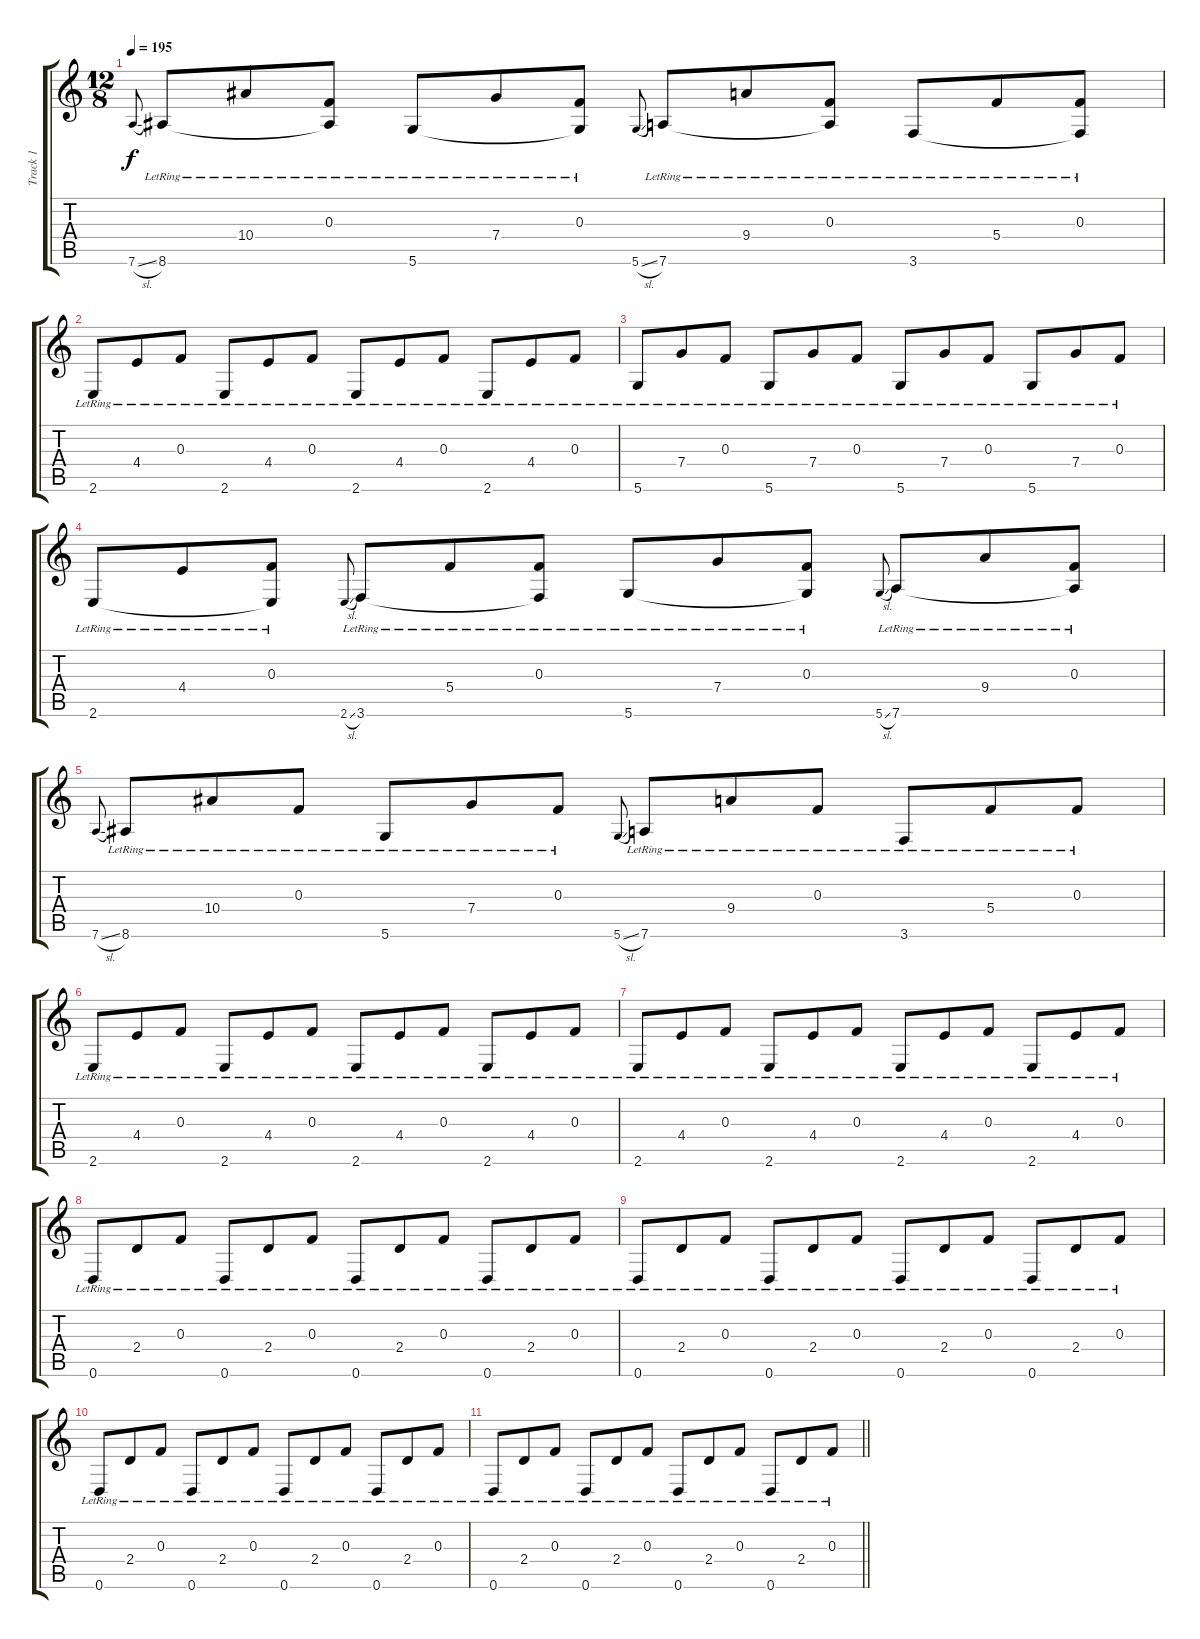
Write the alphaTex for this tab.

\track ("Track 1" "Track 1") {instrument acousticguitarsteel}
\staff {score tabs}
\tuning (D4 A3 F3 C3 G2 D2) {hide}
\ts (12 8)
\tempo 195
\clef g2
\ks c
7.6{sl}.8{gr onbeat dy f} 8.6{lr}.8 10.4{lr}.8 (0.3{lr} 8.6{t}).8 5.6{lr}.8 7.4{lr}.8 (0.3{lr} 5.6{t}).8 5.6{sl}.8{gr onbeat} 7.6{lr}.8 9.4{lr}.8 (0.3{lr} 7.6{t}).8 3.6{lr}.8 5.4{lr}.8 (0.3{lr} 3.6{t}).8 |
2.6{lr}.8 4.4{lr}.8 0.3{lr}.8 2.6{lr}.8 4.4{lr}.8 0.3{lr}.8 2.6{lr}.8 4.4{lr}.8 0.3{lr}.8 2.6{lr}.8 4.4{lr}.8 0.3{lr}.8 |
5.6{lr}.8 7.4{lr}.8 0.3{lr}.8 5.6{lr}.8 7.4{lr}.8 0.3{lr}.8 5.6{lr}.8 7.4{lr}.8 0.3{lr}.8 5.6{lr}.8 7.4{lr}.8 0.3{lr}.8 |
2.6{lr}.8 4.4{lr}.8 (0.3{lr} 2.6{t}).8 2.6{sl}.8{gr onbeat} 3.6{lr}.8 5.4{lr}.8 (0.3{lr} 3.6{t}).8 5.6{lr}.8 7.4{lr}.8 (0.3{lr} 5.6{t}).8 5.6{sl}.8{gr onbeat} 7.6{lr}.8 9.4{lr}.8 (0.3{lr} 7.6{t}).8 |
7.6{sl}.8{gr onbeat} 8.6{lr}.8 10.4{lr}.8 0.3{lr}.8 5.6{lr}.8 7.4{lr}.8 0.3{lr}.8 5.6{sl}.8{gr onbeat} 7.6{lr}.8 9.4{lr}.8 0.3{lr}.8 3.6{lr}.8 5.4{lr}.8 0.3{lr}.8 |
2.6{lr}.8 4.4{lr}.8 0.3{lr}.8 2.6{lr}.8 4.4{lr}.8 0.3{lr}.8 2.6{lr}.8 4.4{lr}.8 0.3{lr}.8 2.6{lr}.8 4.4{lr}.8 0.3{lr}.8 |
2.6{lr}.8 4.4{lr}.8 0.3{lr}.8 2.6{lr}.8 4.4{lr}.8 0.3{lr}.8 2.6{lr}.8 4.4{lr}.8 0.3{lr}.8 2.6{lr}.8 4.4{lr}.8 0.3{lr}.8 |
0.6{lr}.8 2.4{lr}.8 0.3{lr}.8 0.6{lr}.8 2.4{lr}.8 0.3{lr}.8 0.6{lr}.8 2.4{lr}.8 0.3{lr}.8 0.6{lr}.8 2.4{lr}.8 0.3{lr}.8 |
0.6{lr}.8 2.4{lr}.8 0.3{lr}.8 0.6{lr}.8 2.4{lr}.8 0.3{lr}.8 0.6{lr}.8 2.4{lr}.8 0.3{lr}.8 0.6{lr}.8 2.4{lr}.8 0.3{lr}.8 |
0.6{lr}.8{volume 16} 2.4{lr}.8 0.3{lr}.8 0.6{lr}.8 2.4{lr}.8 0.3{lr}.8 0.6{lr}.8 2.4{lr}.8 0.3{lr}.8 0.6{lr}.8 2.4{lr}.8 0.3{lr}.8 |
\barLineRight lightlight
0.6{lr}.8 2.4{lr}.8 0.3{lr}.8 0.6{lr}.8 2.4{lr}.8 0.3{lr}.8 0.6{lr}.8 2.4{lr}.8 0.3{lr}.8 0.6{lr}.8 2.4{lr}.8 0.3{lr}.8
